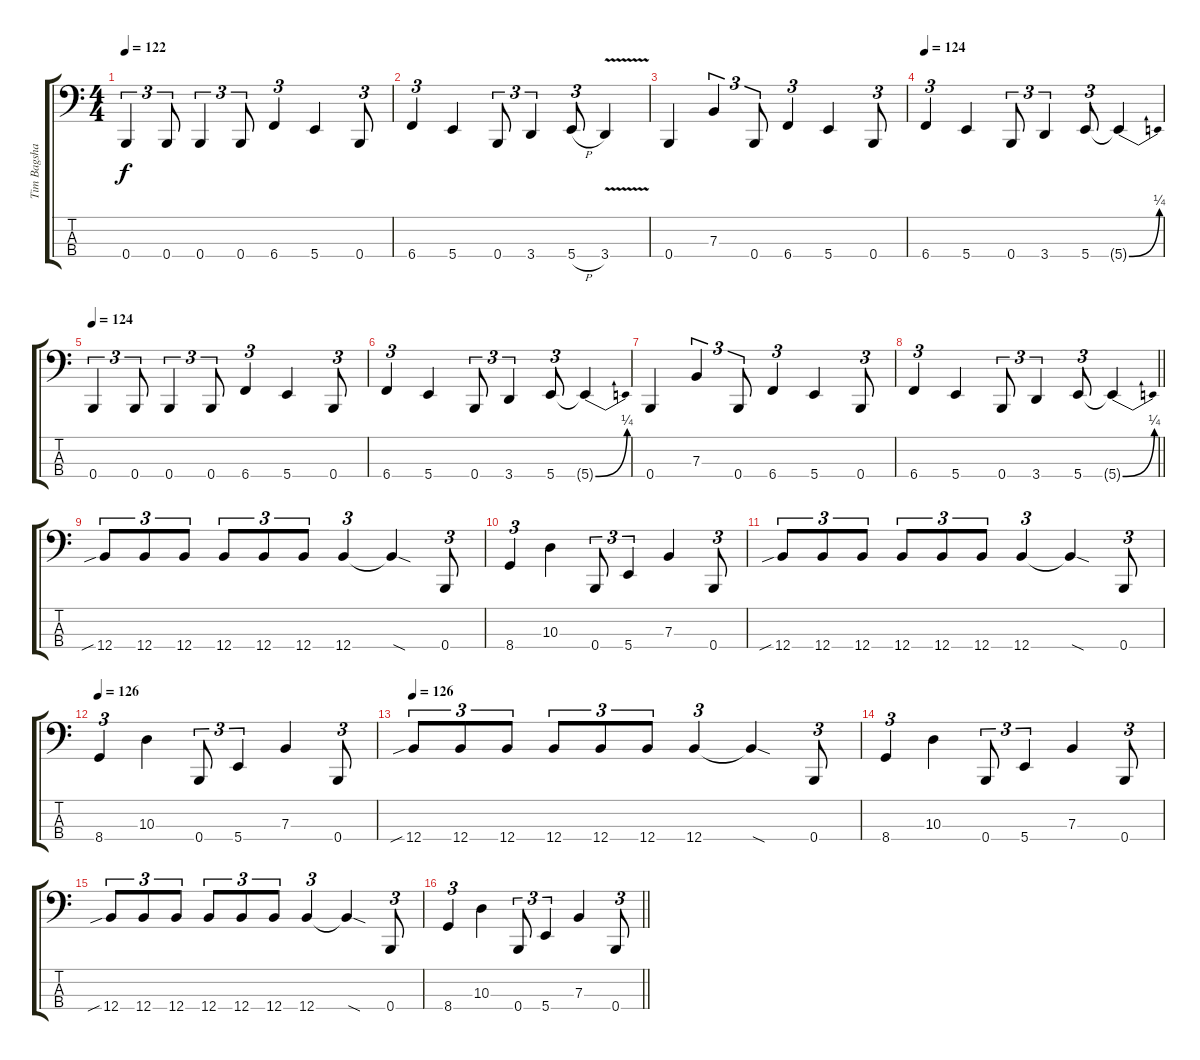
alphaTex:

\track ("Tim Bagshaw" "Tim Bagsha") {instrument electricbassfinger}
\staff {score tabs}
\tuning (D2 A1 E1 B0) {hide}
\ts (4 4)
\section ("" "")
\tempo 122
\clef f4
\ks c
0.4.4{tu (3 2) dy f} 0.4.8{tu (3 2)} 0.4.4{tu (3 2)} 0.4.8{tu (3 2)} 6.4.4{tu (3 2)} 5.4.4 0.4.8{tu (3 2)} |
6.4.4{tu (3 2)} 5.4.4 0.4.8{tu (3 2)} 3.4.4{tu (3 2)} 5.4{h}.8{tu (3 2)} 3.4{v}.4 |
0.4.4 7.3.4{tu (3 2)} 0.4.8{tu (3 2)} 6.4.4{tu (3 2)} 5.4.4 0.4.8{tu (3 2)} |
\tempo 124
6.4.4{tu (3 2)} 5.4.4 0.4.8{tu (3 2)} 3.4.4{tu (3 2)} 5.4.8{tu (3 2)} 5.4{be (bend 0 0 60 1) t}.4 |
\tempo 124
0.4.4{tu (3 2)} 0.4.8{tu (3 2)} 0.4.4{tu (3 2)} 0.4.8{tu (3 2)} 6.4.4{tu (3 2)} 5.4.4 0.4.8{tu (3 2)} |
6.4.4{tu (3 2)} 5.4.4 0.4.8{tu (3 2)} 3.4.4{tu (3 2)} 5.4.8{tu (3 2)} 5.4{be (bend 0 0 60 1) t}.4 |
0.4.4 7.3.4{tu (3 2)} 0.4.8{tu (3 2)} 6.4.4{tu (3 2)} 5.4.4 0.4.8{tu (3 2)} |
\barLineRight lightlight
6.4.4{tu (3 2)} 5.4.4 0.4.8{tu (3 2)} 3.4.4{tu (3 2)} 5.4.8{tu (3 2)} 5.4{be (bend 0 0 60 1) t}.4 |
\section ("" "")
12.4{sib}.8{tu (3 2)} 12.4.8{tu (3 2)} 12.4.8{tu (3 2)} 12.4.8{tu (3 2)} 12.4.8{tu (3 2)} 12.4.8{tu (3 2)} 12.4.4{tu (3 2)} 12.4{sod t}.4 0.4.8{tu (3 2)} |
8.4.4{tu (3 2)} 10.3.4 0.4.8{tu (3 2)} 5.4.4{tu (3 2)} 7.3.4 0.4.8{tu (3 2)} |
12.4{sib}.8{tu (3 2)} 12.4.8{tu (3 2)} 12.4.8{tu (3 2)} 12.4.8{tu (3 2)} 12.4.8{tu (3 2)} 12.4.8{tu (3 2)} 12.4.4{tu (3 2)} 12.4{sod t}.4 0.4.8{tu (3 2)} |
\tempo 126
8.4.4{tu (3 2)} 10.3.4 0.4.8{tu (3 2)} 5.4.4{tu (3 2)} 7.3.4 0.4.8{tu (3 2)} |
\tempo 126
12.4{sib}.8{tu (3 2)} 12.4.8{tu (3 2)} 12.4.8{tu (3 2)} 12.4.8{tu (3 2)} 12.4.8{tu (3 2)} 12.4.8{tu (3 2)} 12.4.4{tu (3 2)} 12.4{sod t}.4 0.4.8{tu (3 2)} |
8.4.4{tu (3 2)} 10.3.4 0.4.8{tu (3 2)} 5.4.4{tu (3 2)} 7.3.4 0.4.8{tu (3 2)} |
12.4{sib}.8{tu (3 2)} 12.4.8{tu (3 2)} 12.4.8{tu (3 2)} 12.4.8{tu (3 2)} 12.4.8{tu (3 2)} 12.4.8{tu (3 2)} 12.4.4{tu (3 2)} 12.4{sod t}.4 0.4.8{tu (3 2)} |
\barLineRight lightlight
8.4.4{tu (3 2)} 10.3.4 0.4.8{tu (3 2)} 5.4.4{tu (3 2)} 7.3.4 0.4.8{tu (3 2)}
